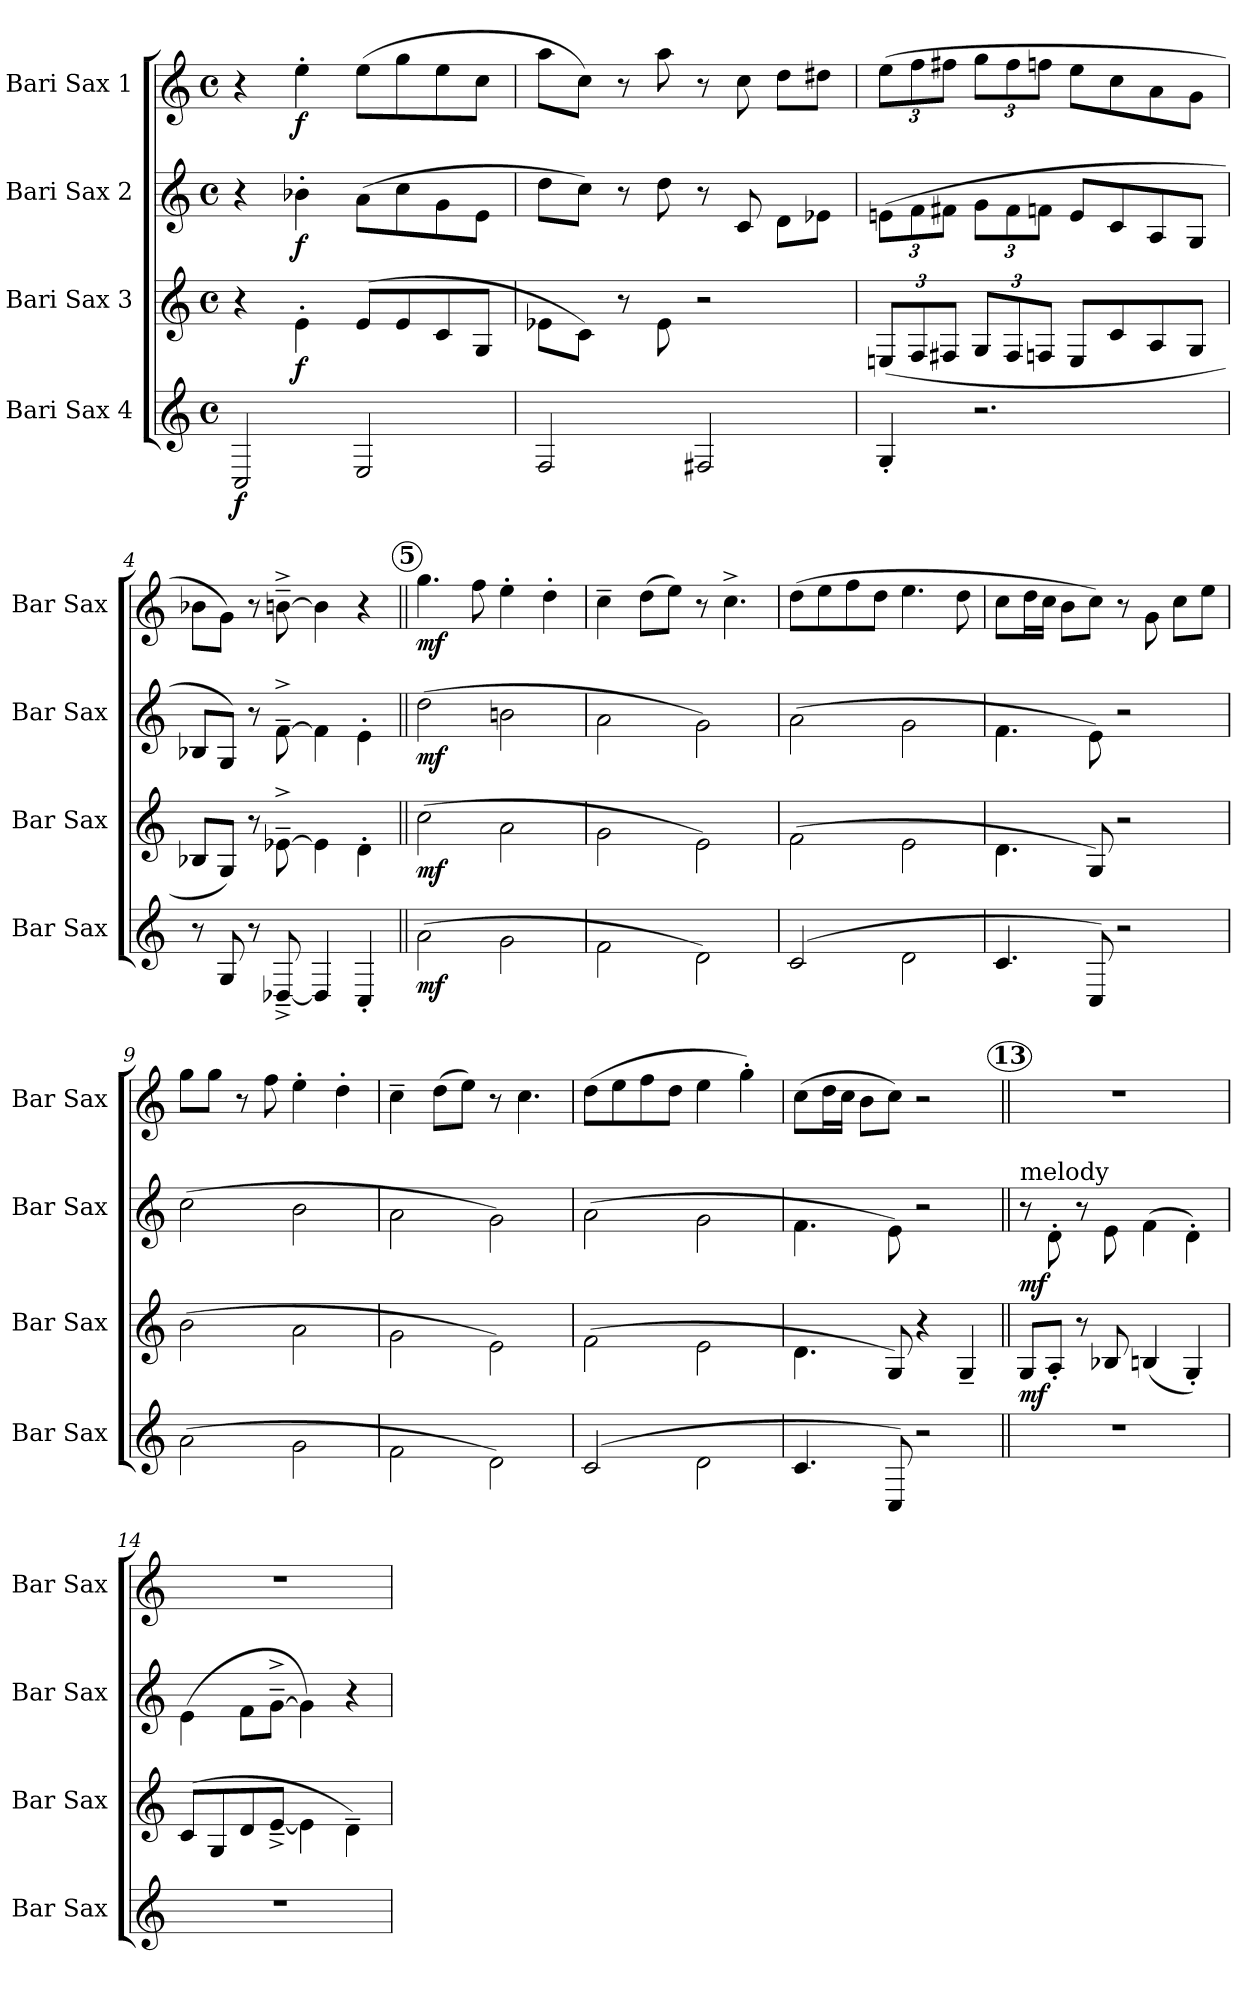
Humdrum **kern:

**kern	**dynam	**kern	**dynam	**kern	**dynam	**kern	**dynam
*part4	*part4	*part3	*part3	*part2	*part2	*part1	*part1
*staff4	*staff4	*staff3	*staff3	*staff2	*staff2	*staff1	*staff1
*I"Bari Sax 4	*	*I"Bari Sax 3	*	*I"Bari Sax 2	*	*I"Bari Sax 1	*
*I'Bar Sax	*	*I'Bar Sax	*	*I'Bar Sax	*	*I'Bar Sax	*
*clefG2	*	*clefG2	*	*clefG2	*	*clefG2	*
*ITrd12c21	*	*ITrd12c21	*	*ITrd12c21	*	*ITrd12c21	*
*k[]	*	*k[]	*	*k[]	*	*k[]	*
*C:	*	*C:	*	*C:	*	*C:	*
*M4/4	*	*M4/4	*	*M4/4	*	*M4/4	*
*met(c)	*	*met(c)	*	*met(c)	*	*met(c)	*
=1	=1	=1	=1	=1	=1	=1	=1
!	!LO:DY:b	!	!	!	!	!	!
2CC/	f	4r	.	4r	.	4r	.
!	!	!	!LO:DY:b	!	!LO:DY:b	!	!LO:DY:b
.	.	4E'>\	f	4B-X'>\	f	4e'>\	f
2EE/	.	(>8E/L	.	(>8A\L	.	(>8e\L	.
.	.	8E/	.	8c\	.	8g\	.
.	.	8C/	.	8G\	.	8e\	.
.	.	8GG/J	.	8E\J	.	8c\J	.
=2	=2	=2	=2	=2	=2	=2	=2
2FF/	.	8E-X\L	.	8d\L	.	8a\L	.
.	.	8C\J)	.	8c\J)	.	8c\J)	.
.	.	8r	.	8r	.	8r	.
.	.	8E-\	.	8d\	.	8a\	.
2FF#X/	.	2r	.	8r	.	8r	.
.	.	.	.	8C/	.	8c\	.
.	.	.	.	8D\L	.	8d\L	.
.	.	.	.	8E-X\J	.	8d#X\J	.
=3	=3	=3	=3	=3	=3	=3	=3
4GG'</	.	(<12EEn/L	.	(>12En\L	.	(>12e\L	.
.	.	12FF/	.	12F\	.	12f\	.
.	.	12FF#X/J	.	12F#X\J	.	12f#X\J	.
2.r	.	12GG/L	.	12G\L	.	12g\L	.
.	.	12FF#/	.	12F#\	.	12f#\	.
.	.	12FFn/J	.	12Fn\J	.	12fn\J	.
.	.	8EE/L	.	8E/L	.	8e\L	.
.	.	8C/	.	8C/	.	8c\	.
.	.	8AA/	.	8AA/	.	8A\	.
.	.	8GG/J	.	8GG/J	.	8G\J	.
=4	=4	=4	=4	=4	=4	=4	=4
8r	.	8BB-X/L	.	8BB-X/L	.	8B-X\L	.
8GG/	.	8GG/J)	.	8GG/J)	.	8G\J)	.
8r	.	8r	.	8r	.	8r	.
[8DD-X^<~</	.	[8E-X^>~>\	.	[8F^>~>\	.	[8Bn^>~>\	.
4DD-/]	.	4E-\]	.	4F\]	.	4B\]	.
4CC'</	.	4D'>\	.	4E'>\	.	4r	.
!!LO:REH:place=s1:a:enc=circle:fs=12:t=5
=5||	=5||	=5||	=5||	=5||	=5||	=5||	=5||
!	!LO:DY:b	!	!LO:DY:b	!	!LO:DY:b	!	!LO:DY:b
(>2A\	mf	(>2c\	mf	(>2d\	mf	4.g\	mf
.	.	.	.	.	.	8f\	.
2G\	.	2A\	.	2Bn\	.	4e'>\	.
.	.	.	.	.	.	4d'>\	.
=6	=6	=6	=6	=6	=6	=6	=6
2F\	.	2G\	.	2A\	.	4c~>\	.
.	.	.	.	.	.	(>8d\L	.
.	.	.	.	.	.	8e\J)	.
2D\)	.	2E\)	.	2G\)	.	8r	.
.	.	.	.	.	.	4.c^>\	.
!!LO:PB:g=z
=7	=7	=7	=7	=7	=7	=7	=7
(>2C/	.	(>2F\	.	(>2A\	.	(>8d\L	.
.	.	.	.	.	.	8e\	.
.	.	.	.	.	.	8f\	.
.	.	.	.	.	.	8d\J	.
2D\	.	2E\	.	2G\	.	4.e\	.
.	.	.	.	.	.	8d\	.
=8	=8	=8	=8	=8	=8	=8	=8
4.C/	.	4.D\	.	4.F\	.	8c\L	.
.	.	.	.	.	.	16d\L	.
.	.	.	.	.	.	16c\JJ	.
.	.	.	.	.	.	8B\L	.
8CC/)	.	8GG/)	.	8E\)	.	8c\J)	.
2r	.	2r	.	2r	.	8r	.
.	.	.	.	.	.	8G\	.
.	.	.	.	.	.	8c\L	.
.	.	.	.	.	.	8e\J	.
=9	=9	=9	=9	=9	=9	=9	=9
(>2A\	.	(>2B\	.	(>2c\	.	8g\L	.
.	.	.	.	.	.	8g\J	.
.	.	.	.	.	.	8r	.
.	.	.	.	.	.	8f\	.
2G\	.	2A\	.	2B\	.	4e'>\	.
.	.	.	.	.	.	4d'>\	.
=10	=10	=10	=10	=10	=10	=10	=10
2F\	.	2G\	.	2A\	.	4c~>\	.
.	.	.	.	.	.	(>8d\L	.
.	.	.	.	.	.	8e\J)	.
2D\)	.	2E\)	.	2G\)	.	8r	.
.	.	.	.	.	.	4.c\	.
=11	=11	=11	=11	=11	=11	=11	=11
(>2C/	.	(>2F\	.	(>2A\	.	(>8d\L	.
.	.	.	.	.	.	8e\	.
.	.	.	.	.	.	8f\	.
.	.	.	.	.	.	8d\J	.
2D\	.	2E\	.	2G\	.	4e\	.
.	.	.	.	.	.	4g'>\)	.
=12	=12	=12	=12	=12	=12	=12	=12
4.C/	.	4.D\	.	4.F\	.	(>8c\L	.
.	.	.	.	.	.	16d\L	.
.	.	.	.	.	.	16c\JJ	.
.	.	.	.	.	.	8B\L	.
8CC/)	.	8GG/)	.	8E\)	.	8c\J)	.
2r	.	4r	.	2r	.	2r	.
.	.	4GG~</	.	.	.	.	.
!!LO:REH:place=s1:a:enc=circle:fs=12:t=13
=13||	=13||	=13||	=13||	=13||	=13||	=13||	=13||
!	!	!	!	!LO:TX:a:t=melody	!	!	!
!	!	!	!LO:DY:b	!	!LO:DY:b	!	!
1r	.	8GG/L	mf	8r	mf	1r	.
.	.	8AA'</J	.	8D'>\	.	.	.
.	.	8r	.	8r	.	.	.
.	.	8BB-X/	.	8E\	.	.	.
.	.	(<4BBn/	.	(>4F\	.	.	.
.	.	4GG'</)	.	4D'>\)	.	.	.
=14	=14	=14	=14	=14	=14	=14	=14
1r	.	(>8C/L	.	(>4E\	.	1r	.
.	.	8GG/	.	.	.	.	.
.	.	8D/	.	8F\L	.	.	.
.	.	[8E^<~</J	.	[8G^>~>\J	.	.	.
.	.	4E\]	.	4G\])	.	.	.
.	.	4D~>\)	.	4r	.	.	.
=	=	=	=	=	=	=	=
*-	*-	*-	*-	*-	*-	*-	*-
